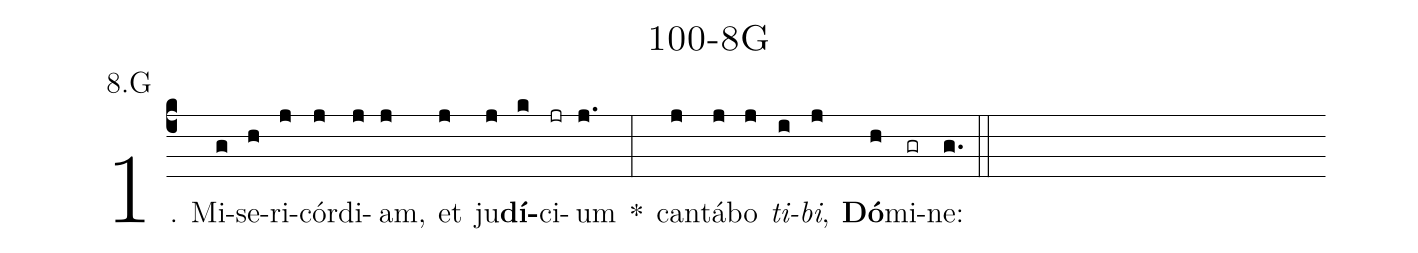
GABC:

name: 100-8G;
annotation: 8.G;
%%
(c4)1. Mi(g)se(h)ri(j)cór(j)di(j)am,(j) et(j) ju(j)<b>dí</b>(k)ci(jr)um(j.) *(:) can(j)tá(j)bo(j) <i>ti</i>(i)<i>bi</i>,(j) <b>Dó</b>(h)mi(gr)ne:(g.) (::)
